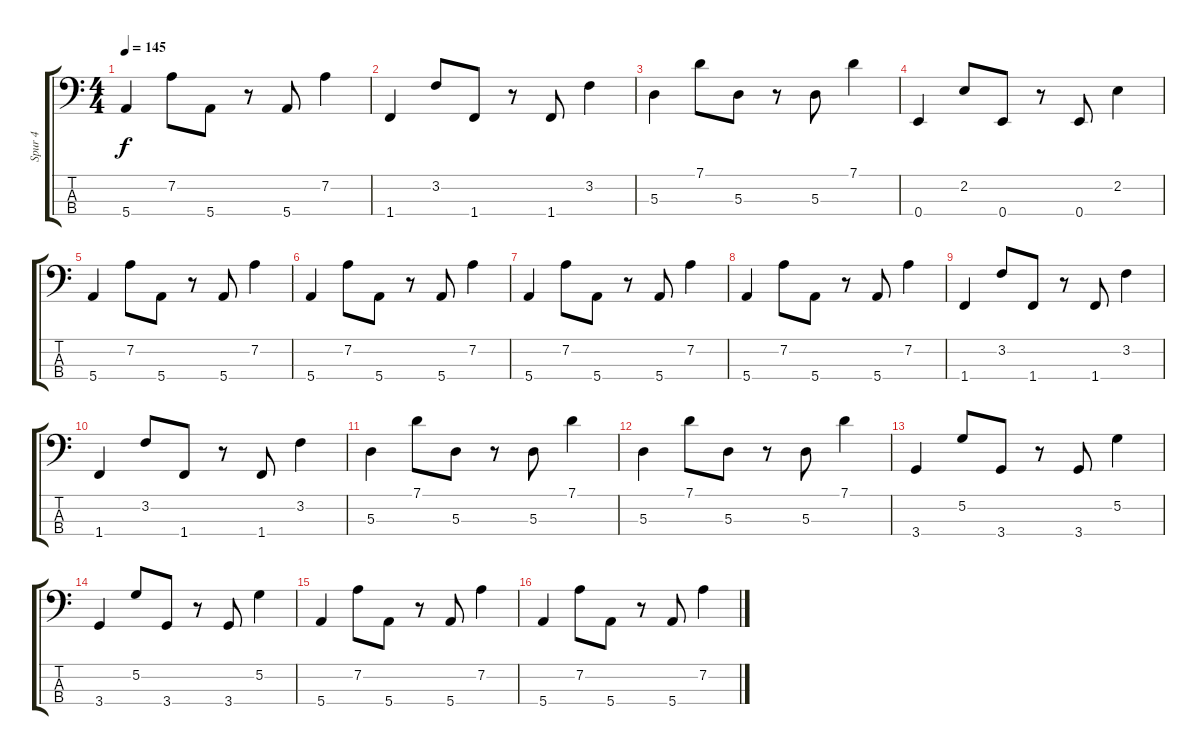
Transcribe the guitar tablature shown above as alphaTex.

\track ("Spur 4" "Spur 4") {instrument electricbassfinger}
\staff {score tabs}
\tuning (G2 D2 A1 E1) {hide}
\ts (4 4)
\tempo 145
\clef f4
\ks c
5.4.4{dy f} 7.2.8 5.4.8 r.8 5.4.8 7.2.4 |
1.4.4 3.2.8 1.4.8 r.8 1.4.8 3.2.4 |
5.3.4 7.1.8 5.3.8 r.8 5.3.8 7.1.4 |
0.4.4 2.2.8 0.4.8 r.8 0.4.8 2.2.4 |
5.4.4 7.2.8 5.4.8 r.8 5.4.8 7.2.4 |
5.4.4 7.2.8 5.4.8 r.8 5.4.8 7.2.4 |
5.4.4 7.2.8 5.4.8 r.8 5.4.8 7.2.4 |
5.4.4 7.2.8 5.4.8 r.8 5.4.8 7.2.4 |
1.4.4 3.2.8 1.4.8 r.8 1.4.8 3.2.4 |
1.4.4 3.2.8 1.4.8 r.8 1.4.8 3.2.4 |
5.3.4 7.1.8 5.3.8 r.8 5.3.8 7.1.4 |
5.3.4 7.1.8 5.3.8 r.8 5.3.8 7.1.4 |
3.4.4 5.2.8 3.4.8 r.8 3.4.8 5.2.4 |
3.4.4 5.2.8 3.4.8 r.8 3.4.8 5.2.4 |
5.4.4 7.2.8 5.4.8 r.8 5.4.8 7.2.4 |
5.4.4 7.2.8 5.4.8 r.8 5.4.8 7.2.4
